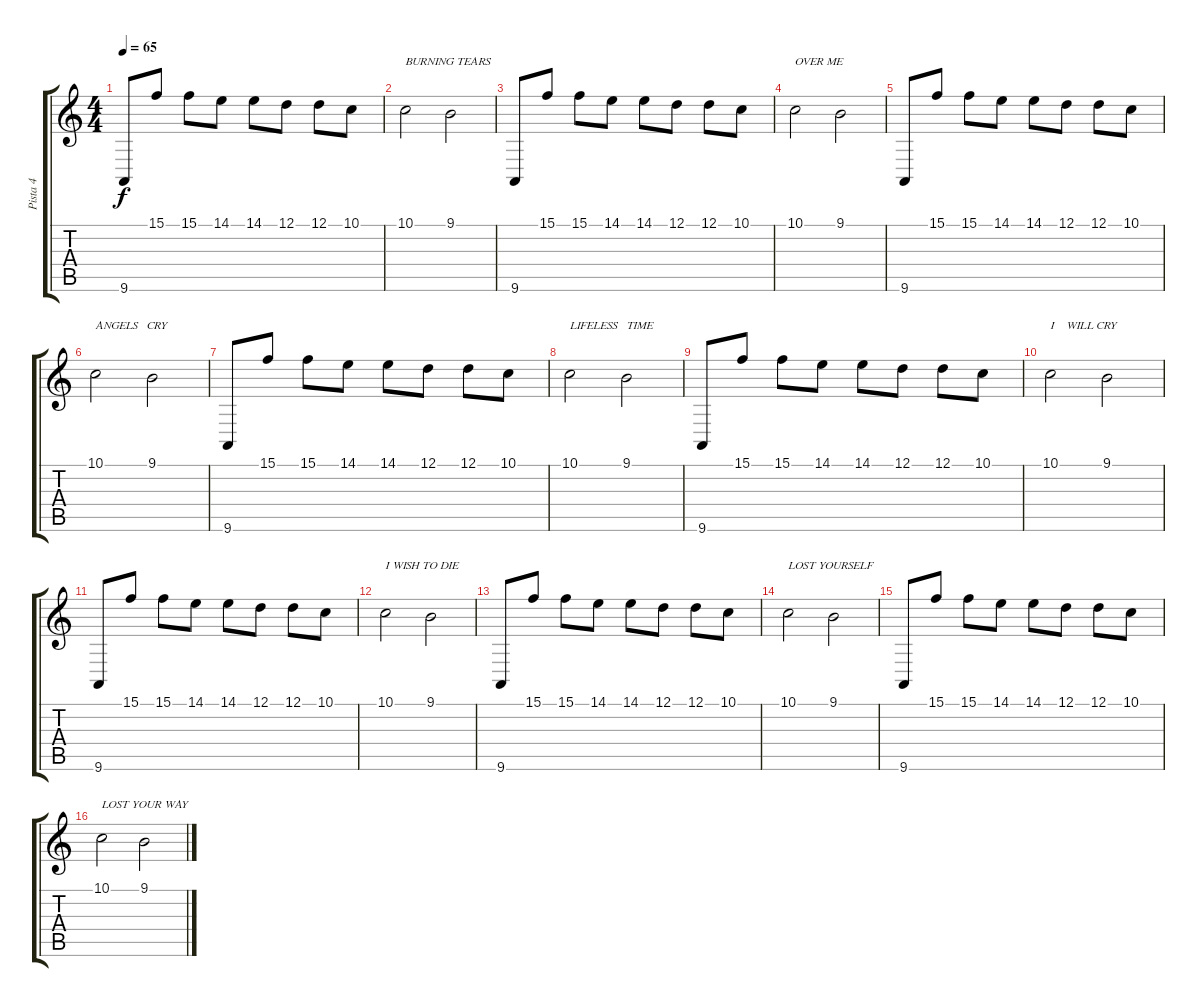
\track ("Pista 4" "Pista 4") {instrument stringensemble2}
\staff {score tabs}
\tuning (D4 A3 F3 C3 G2 C2) {hide}
\ts (4 4)
\tempo 65
\clef g2
\ks c
9.6.8{dy f} 15.1.8 15.1.8 14.1.8 14.1.8 12.1.8 12.1.8 10.1.8 |
10.1.2{txt "BURNING TEARS"} 9.1.2 |
9.6.8 15.1.8 15.1.8 14.1.8 14.1.8 12.1.8 12.1.8 10.1.8 |
10.1.2{txt "OVER ME"} 9.1.2 |
9.6.8 15.1.8 15.1.8 14.1.8 14.1.8 12.1.8 12.1.8 10.1.8 |
10.1.2{txt "ANGELS   CRY"} 9.1.2 |
9.6.8 15.1.8 15.1.8 14.1.8 14.1.8 12.1.8 12.1.8 10.1.8 |
10.1.2{txt "LIFELESS   TIME"} 9.1.2 |
9.6.8 15.1.8 15.1.8 14.1.8 14.1.8 12.1.8 12.1.8 10.1.8 |
10.1.2{txt "I    WILL CRY"} 9.1.2 |
9.6.8 15.1.8 15.1.8 14.1.8 14.1.8 12.1.8 12.1.8 10.1.8 |
10.1.2{txt "I WISH TO DIE"} 9.1.2 |
9.6.8 15.1.8 15.1.8 14.1.8 14.1.8 12.1.8 12.1.8 10.1.8 |
10.1.2{txt "LOST YOURSELF"} 9.1.2 |
9.6.8 15.1.8 15.1.8 14.1.8 14.1.8 12.1.8 12.1.8 10.1.8 |
10.1.2{txt "LOST YOUR WAY"} 9.1.2
